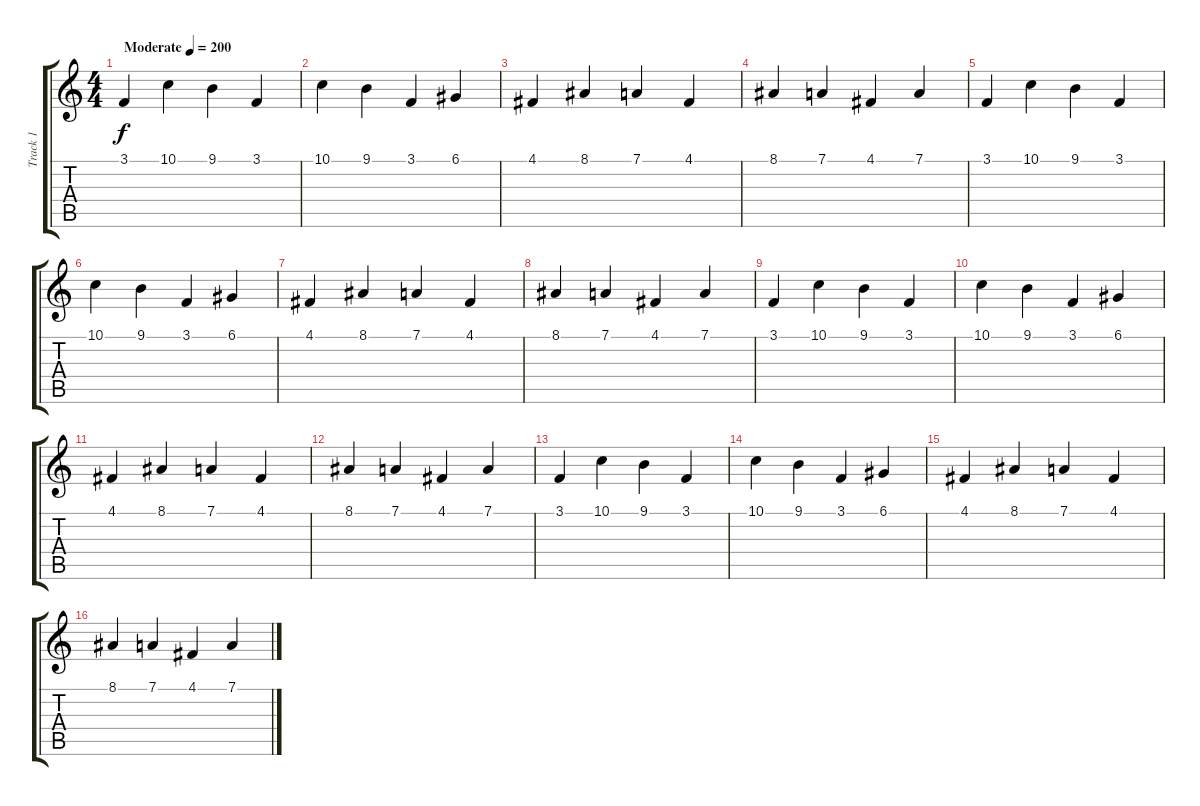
\track ("Track 1" "Track 1") {instrument stringensemble1}
\staff {score tabs}
\tuning (D4 A3 F3 C3 G2 C2) {hide}
\ts (4 4)
\tempo (200 "Moderate")
\clef g2
\ks c
3.1.4{dy f instrument stringensemble1} 10.1.4 9.1.4 3.1.4 |
10.1.4 9.1.4 3.1.4 6.1.4 |
4.1.4 8.1.4 7.1.4 4.1.4 |
8.1.4 7.1.4 4.1.4 7.1.4 |
3.1.4 10.1.4 9.1.4 3.1.4 |
10.1.4 9.1.4 3.1.4 6.1.4 |
4.1.4 8.1.4 7.1.4 4.1.4 |
8.1.4 7.1.4 4.1.4 7.1.4 |
3.1.4 10.1.4 9.1.4 3.1.4 |
10.1.4 9.1.4 3.1.4 6.1.4 |
4.1.4 8.1.4 7.1.4 4.1.4 |
8.1.4 7.1.4 4.1.4 7.1.4 |
3.1.4 10.1.4 9.1.4 3.1.4 |
10.1.4 9.1.4 3.1.4 6.1.4 |
4.1.4 8.1.4 7.1.4 4.1.4 |
8.1.4 7.1.4 4.1.4 7.1.4
